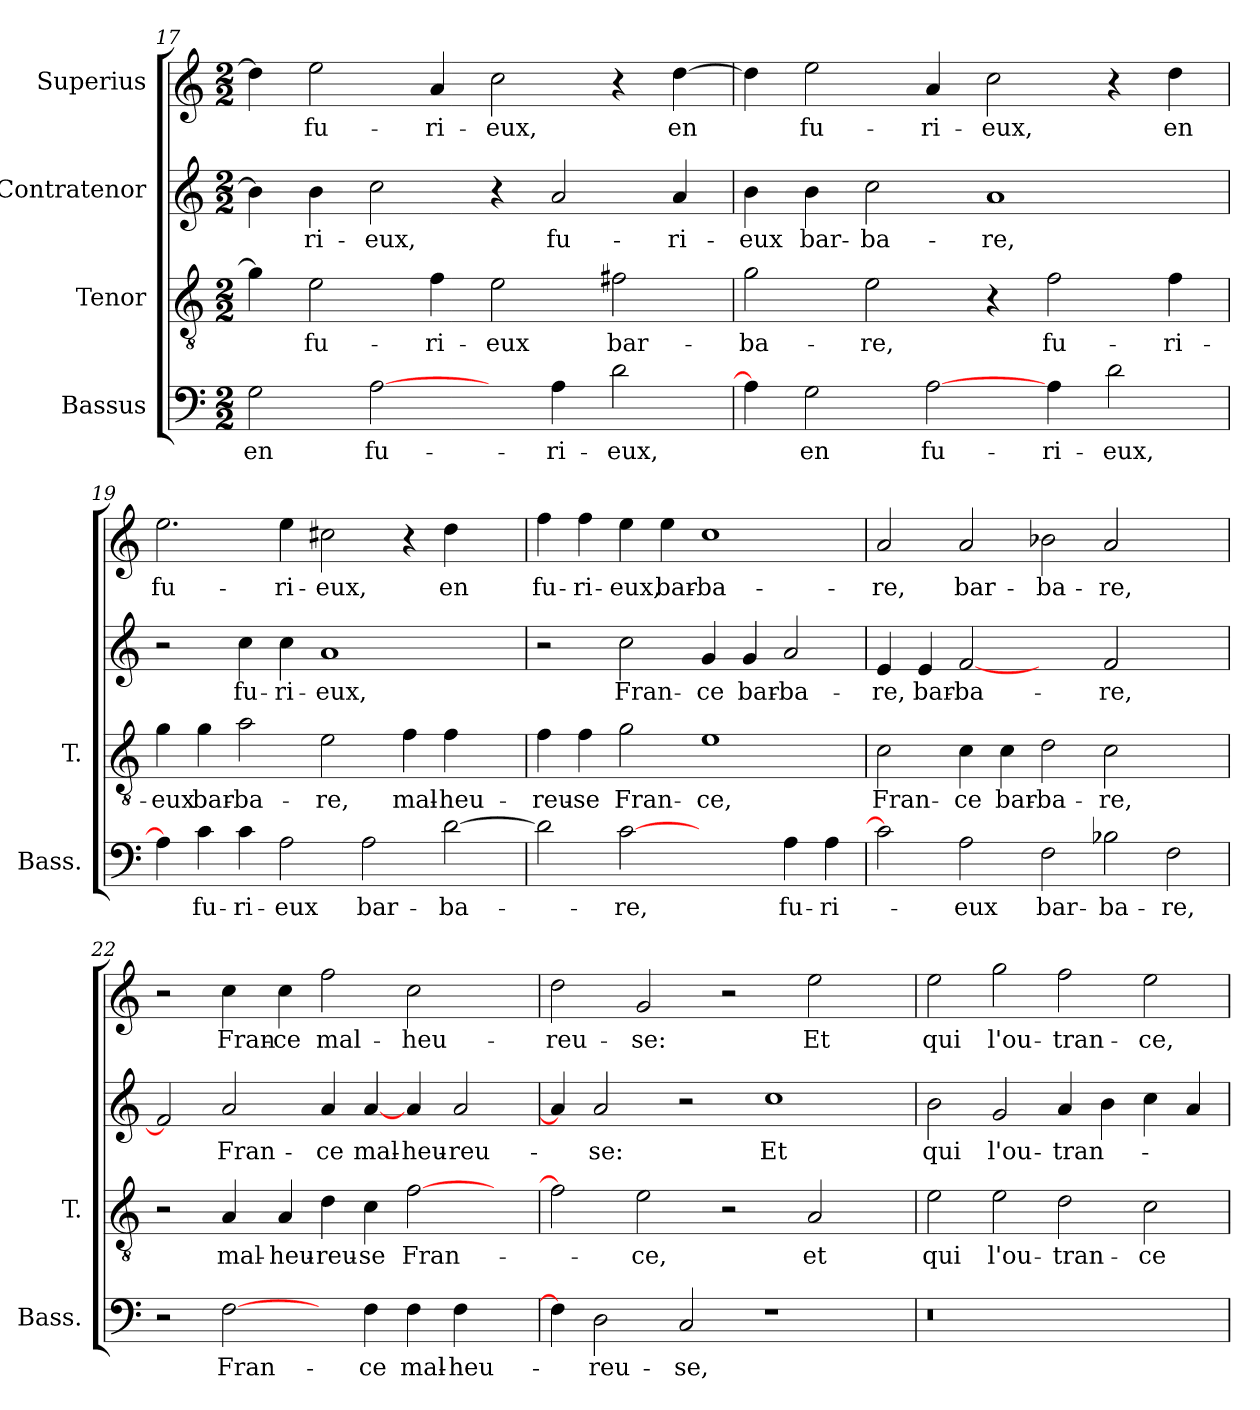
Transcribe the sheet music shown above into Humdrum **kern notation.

**kern	**text	**kern	**text	**kern	**text	**kern	**text
*part4	*part4	*part3	*part3	*part2	*part2	*part1	*part1
*staff4	*staff4	*staff3	*staff3	*staff2	*staff2	*staff1	*staff1
*I"Bassus	*	*I"Tenor	*	*I"Contratenor	*	*I"Superius	*
*I'Bass.	*	*I'T.	*	*	*	*	*
!!LO:PB:g=z
*clefF4	*	*clefGv2	*	*clefG2	*	*clefG2	*
*	*	*ITrd7c12	*	*	*	*	*
*k[]	*	*k[]	*	*k[]	*	*k[]	*
*C:	*	*C:	*	*C:	*	*C:	*
*M2/2	*	*M2/2	*	*M2/2	*	*M2/2	*
=17	=17	=17	=17	=17	=17	=17	=17
2G\	en	4G\]	.	4b\]	.	4dd\]	.
.	.	2E\	fu-	4b\	-ri-	2ee\	fu-
[2A\	fu-	.	.	2cc\	-eux,	.	.
.	.	4F\	-ri-	.	.	4a/	-ri-
4ryy	.	2E\	-eux	4r	.	2cc\	-eux,
4A\	-ri-	.	.	2a/	fu-	.	.
2d\	-eux,	2F#X\	bar-	.	.	4r	.
.	.	.	.	4a/	-ri-	[4dd\	en
=18	=18	=18	=18	=18	=18	=18	=18
4A\]	.	2G\	-ba-	4b\	-eux	4dd\]	.
2G\	en	.	.	4b\	bar-	2ee\	fu-
.	.	2E\	-re,	2cc\	-ba-	.	.
[2A\	fu-	.	.	.	.	4a/	-ri-
.	.	4r	.	1a/	-re,	2cc\	-eux,
4A\	-ri-	2F\	fu-	.	.	.	.
2d\	-eux,	.	.	.	.	4r	.
.	.	4F\	-ri-	.	.	4dd\	en
=19	=19	=19	=19	=19	=19	=19	=19
4A\]	.	4G\	-eux	2r	.	2.ee\	fu-
4c\	fu-	4G\	bar-	.	.	.	.
4c\	-ri-	2A\	-ba-	4cc\	fu-	.	.
2A\	-eux	.	.	4cc\	-ri-	4ee\	-ri-
.	.	2E\	-re,	1a/	-eux,	2cc#X\	-eux,
2A\	bar-	.	.	.	.	.	.
.	.	4F\	mal-	.	.	4r	.
[2d\	-ba-	4F\	-heu-	.	.	4dd\	en
.	.	4ryy	.	4ryy	.	4ryy	.
=20	=20	=20	=20	=20	=20	=20	=20
2d\]	.	4F\	-reu-	2r	.	4ff\	fu-
.	.	4F\	-se	.	.	4ff\	-ri-
[2c\	-re,	2G\	Fran-	2cc\	Fran-	4ee\	-eux,
.	.	.	.	.	.	4ee\	bar-
2ryy	.	1E\	-ce,	4g/	-ce	1cc\	-ba-
.	.	.	.	4g/	bar-	.	.
4A\	fu-	.	.	2a/	-ba-	.	.
4A\	-ri-	.	.	.	.	.	.
!!LO:LB:g=z
=21	=21	=21	=21	=21	=21	=21	=21
2c\]	.	2C\	Fran-	4e/	-re,	2a/	-re,
.	.	.	.	4e/	bar-	.	.
2A\	-eux	4C\	-ce	[2f/	-ba-	2a/	bar-
.	.	4C\	bar-	.	.	.	.
2F\	bar-	2D\	-ba-	2ryy	.	2b-X\	-ba-
2B-X\	-ba-	2C\	-re,	2f/	-re,	2a/	-re,
2F\	-re,	2ryy	.	2ryy	.	2ryy	.
=22	=22	=22	=22	=22	=22	=22	=22
2r	.	2r	.	2f/]	.	2r	.
[2F\	Fran-	4AA/	mal-	2a/	Fran-	4cc\	Fran-
.	.	4AA/	-heu-	.	.	4cc\	-ce
4ryy	.	4D\	-reu-	4a/	-ce	2ff\	mal-
4F\	-ce	4C\	-se	[4a/	mal-	.	.
4F\	mal-	[2F\	Fran-	4a/	-heu-	2cc\	-heu-
4F\	-heu-	.	.	2a/	-reu-	.	.
4ryy	.	4ryy	.	.	.	4ryy	.
=23	=23	=23	=23	=23	=23	=23	=23
4F\]	.	2F\]	.	4a/]	.	2dd\	-reu-
2D\	-reu-	.	.	2a/	-se:	.	.
.	.	2E\	-ce,	.	.	2g/	-se:
2C/	-se,	.	.	2r	.	.	.
.	.	2r	.	.	.	2r	.
1r	.	.	.	1cc\	Et	.	.
.	.	2AA/	et	.	.	2ee\	Et
.	.	4ryy	.	.	.	4ryy	.
=24	=24	=24	=24	=24	=24	=24	=24
!LO:N:vis=0	!	!	!	!	!	!	!
1r	.	2E\	qui	2b\	qui	2ee\	qui
.	.	2E\	l'ou-	2g/	l'ou-	2gg\	l'ou-
1ryy	.	2D\	-tran-	4a/	-tran-	2ff\	-tran-
.	.	.	.	4b\	.	.	.
.	.	2C\	-ce	4cc\	.	2ee\	-ce,
.	.	.	.	4a/	.	.	.
=	=	=	=	=	=	=	=
*-	*-	*-	*-	*-	*-	*-	*-
